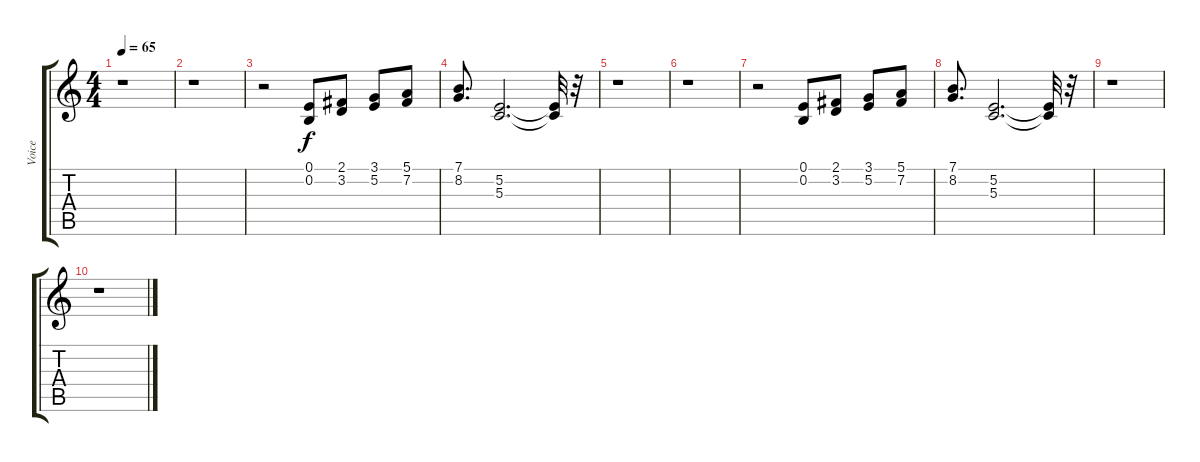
\track ("Voice" "Voice") {instrument englishhorn}
\staff {score tabs}
\tuning (E4 B3 G3 D3 A2 E2) {hide}
\ts (4 4)
\tempo 65
\clef g2
\ks c
r.1{dy f} |
r.1 |
r.2 (0.1 0.2).8 (2.1 3.2).8 (3.1 5.2).8 (5.1 7.2).8 |
(7.1 8.2).8{d} (5.2 5.3).2{d volume 15} (5.2{t} 5.3{t}).32 r.32 |
r.1 |
r.1 |
r.2 (0.1 0.2).8{volume 11} (2.1 3.2).8{volume 10} (3.1 5.2).8 (5.1 7.2).8 |
(7.1 8.2).8{d} (5.2 5.3).2{d} (5.2{t} 5.3{t}).32 r.32 |
r.1 |
r.1
